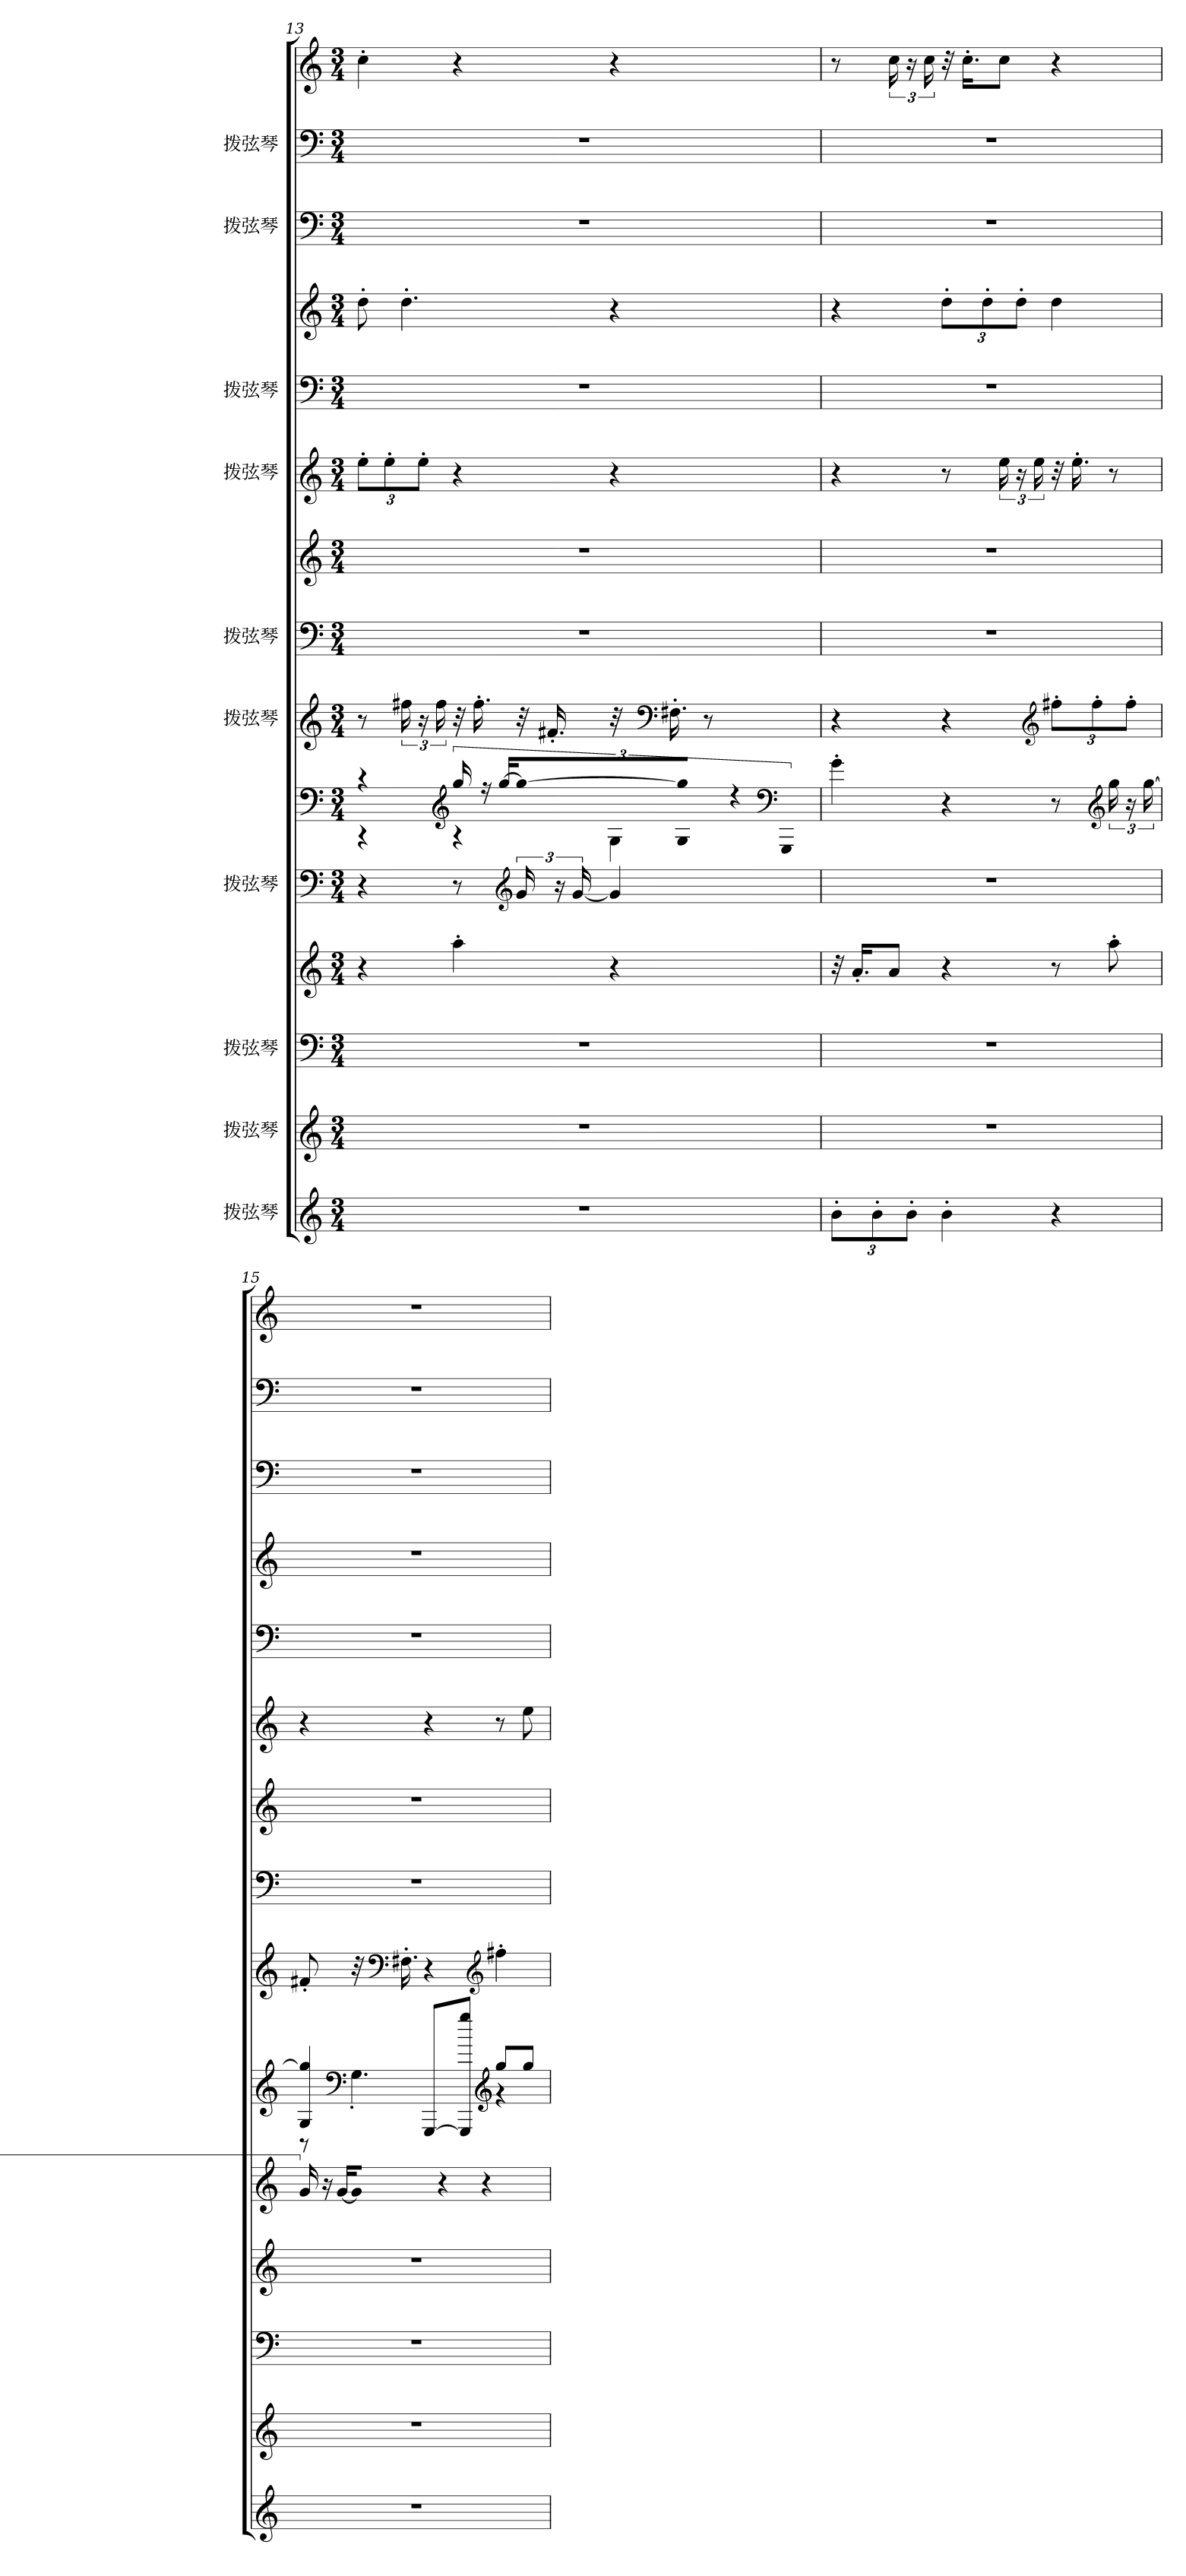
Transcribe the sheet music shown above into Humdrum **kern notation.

**kern	**kern	**kern	**kern	**kern	**kern	**kern	**kern	**kern	**kern	**kern	**kern	**kern	**kern	**kern
*part10	*part9	*part8	*part8	*part7	*part7	*part6	*part5	*part5	*part4	*part3	*part3	*part2	*part1	*part1
*staff15	*staff14	*staff13	*staff12	*staff11	*staff10	*staff9	*staff8	*staff7	*staff6	*staff5	*staff4	*staff3	*staff2	*staff1
*I"拨弦琴	*I"拨弦琴	*I"拨弦琴	*	*I"拨弦琴	*	*I"拨弦琴	*I"拨弦琴	*	*I"拨弦琴	*I"拨弦琴	*	*I"拨弦琴	*I"拨弦琴	*
!!LO:PB:g=z
*clefG2	*clefG2	*clefF4	*clefG2	*clefF4	*clefF4	*clefG2	*clefF4	*clefG2	*clefG2	*clefF4	*clefG2	*clefF4	*clefF4	*clefG2
*k[]	*k[]	*k[]	*k[]	*k[]	*k[]	*k[]	*k[]	*k[]	*k[]	*k[]	*k[]	*k[]	*k[]	*k[]
*M3/4	*M3/4	*M3/4	*M3/4	*M3/4	*M3/4	*M3/4	*M3/4	*M3/4	*M3/4	*M3/4	*M3/4	*M3/4	*M3/4	*M3/4
=13	=13	=13	=13	=13	=13	=13	=13	=13	=13	=13	=13	=13	=13	=13
*	*	*	*	*	*^	*	*	*	*	*	*	*	*	*
*	*	*	*	*	*	*	*	*	*	*Xbrackettup	*	*	*	*	*
2.r	2.r	2.r	4r	4r	4r	4r	8r	2.r	2.r	12ee'\L	2.r	8dd'\	2.r	2.r	4cc'\
.	.	.	.	.	.	.	.	.	.	12ee'\	.	.	.	.	.
.	.	.	.	.	.	.	24ff#X\	.	.	.	.	4.dd'\	.	.	.
.	.	.	.	.	.	.	24r	.	.	12ee'\J	.	.	.	.	.
.	.	.	.	.	.	.	24ff#\	.	.	.	.	.	.	.	.
*	*	*	*	*	*clefG2	*	*	*	*	*	*	*	*	*	*
.	.	.	4aa'\	8r	24gg/	4r	32r	.	.	4r	.	.	.	.	4r
.	.	.	.	.	.	.	16.ff#'\	.	.	.	.	.	.	.	.
.	.	.	.	.	24r	.	.	.	.	.	.	.	.	.	.
.	.	.	.	.	[24gg/LL	.	.	.	.	.	.	.	.	.	.
*	*	*	*	*clefG2	*	*	*	*	*	*	*	*	*	*	*
.	.	.	.	24g/	16gg/_	.	32r	.	.	.	.	.	.	.	.
.	.	.	.	.	.	.	16.f#X'/	.	.	.	.	.	.	.	.
.	.	.	.	24r	.	.	.	.	.	.	.	.	.	.	.
.	.	.	.	.	16G/ 16gg/]JJ	.	.	.	.	.	.	.	.	.	.
.	.	.	.	[24g/	.	.	.	.	.	.	.	.	.	.	.
.	.	.	4r	4g/]	8r	4G\	32r	.	.	4r	.	4r	.	.	4r
*	*	*	*	*	*	*	*clefF4	*	*	*	*	*	*	*	*
.	.	.	.	.	.	.	16.F#X'\	.	.	.	.	.	.	.	.
*	*	*	*	*	*clefF4	*	*	*	*	*	*	*	*	*	*
.	.	.	.	.	8GGG/	.	8r	.	.	.	.	.	.	.	.
*	*	*	*	*	*v	*v	*	*	*	*	*	*	*	*	*
=14	=14	=14	=14	=14	=14	=14	=14	=14	=14	=14	=14	=14	=14	=14
*Xbrackettup	*	*	*	*	*	*	*	*	*	*	*	*	*	*
12b'\L	2.r	2.r	32r	2.r	4g'\	4r	2.r	2.r	4r	2.r	4r	2.r	2.r	8r
.	.	.	16.a'/KL	.	.	.	.	.	.	.	.	.	.	.
12b'\	.	.	.	.	.	.	.	.	.	.	.	.	.	.
.	.	.	8a/J	.	.	.	.	.	.	.	.	.	.	24cc\
12b'\J	.	.	.	.	.	.	.	.	.	.	.	.	.	24r
.	.	.	.	.	.	.	.	.	.	.	.	.	.	24cc\
*	*	*	*	*	*	*	*	*	*	*	*Xbrackettup	*	*	*
4b'\	.	.	4r	.	4r	4r	.	.	8r	.	12dd'\L	.	.	32r
.	.	.	.	.	.	.	.	.	.	.	.	.	.	16.cc'\KL
.	.	.	.	.	.	.	.	.	.	.	12dd'\	.	.	.
*	*	*	*	*	*	*	*	*	*brackettup	*	*	*	*	*
.	.	.	.	.	.	.	.	.	24ee\	.	.	.	.	8cc\J
.	.	.	.	.	.	.	.	.	24r	.	12dd'\J	.	.	.
.	.	.	.	.	.	.	.	.	24ee\	.	.	.	.	.
*	*	*	*	*	*	*clefG2	*	*	*	*	*	*	*	*
*	*	*	*	*	*	*Xbrackettup	*	*	*	*	*	*	*	*
4r	.	.	8r	.	8r	12ff#X'\L	.	.	32r	.	4dd\	.	.	4r
.	.	.	.	.	.	.	.	.	16.ee'\	.	.	.	.	.
.	.	.	.	.	.	12ff#'\	.	.	.	.	.	.	.	.
*	*	*	*	*	*clefG2	*	*	*	*	*	*	*	*	*
.	.	.	8aa'\	.	24gg\	.	.	.	8r	.	.	.	.	.
.	.	.	.	.	24r	12ff#'\J	.	.	.	.	.	.	.	.
.	.	.	.	.	[24gg\	.	.	.	.	.	.	.	.	.
!!LO:PB:g=z
=15	=15	=15	=15	=15	=15	=15	=15	=15	=15	=15	=15	=15	=15	=15
*	*	*	*	*	*^	*	*	*	*	*	*	*	*	*
2.r	2.r	2.r	2.r	24g/	4G/ 4gg/]	8r	8f#X'/	2.r	2.r	4r	2.r	2.r	2.r	2.r	2.r
.	.	.	.	24r	.	.	.	.	.	.	.	.	.	.	.
.	.	.	.	[24g/KL	.	.	.	.	.	.	.	.	.	.	.
*	*	*	*	*	*clefF4	*	*	*	*	*	*	*	*	*	*
.	.	.	.	8g/J]	.	4.G'\	32r	.	.	.	.	.	.	.	.
*	*	*	*	*	*	*	*clefF4	*	*	*	*	*	*	*	*
.	.	.	.	.	.	.	16.F#X'\	.	.	.	.	.	.	.	.
.	.	.	.	4r	[8GGG/L	.	4r	.	.	4r	.	.	.	.	.
.	.	.	.	.	8GGG/] 8gg/J	.	.	.	.	.	.	.	.	.	.
*	*	*	*	*	*clefG2	*	*clefG2	*	*	*	*	*	*	*	*
.	.	.	.	4r	8gg/L	4r	4ff#X'\	.	.	8r	.	.	.	.	.
.	.	.	.	.	8gg/J	.	.	.	.	8ee\	.	.	.	.	.
*	*	*	*	*	*v	*v	*	*	*	*	*	*	*	*	*
=	=	=	=	=	=	=	=	=	=	=	=	=	=	=
*-	*-	*-	*-	*-	*-	*-	*-	*-	*-	*-	*-	*-	*-	*-
